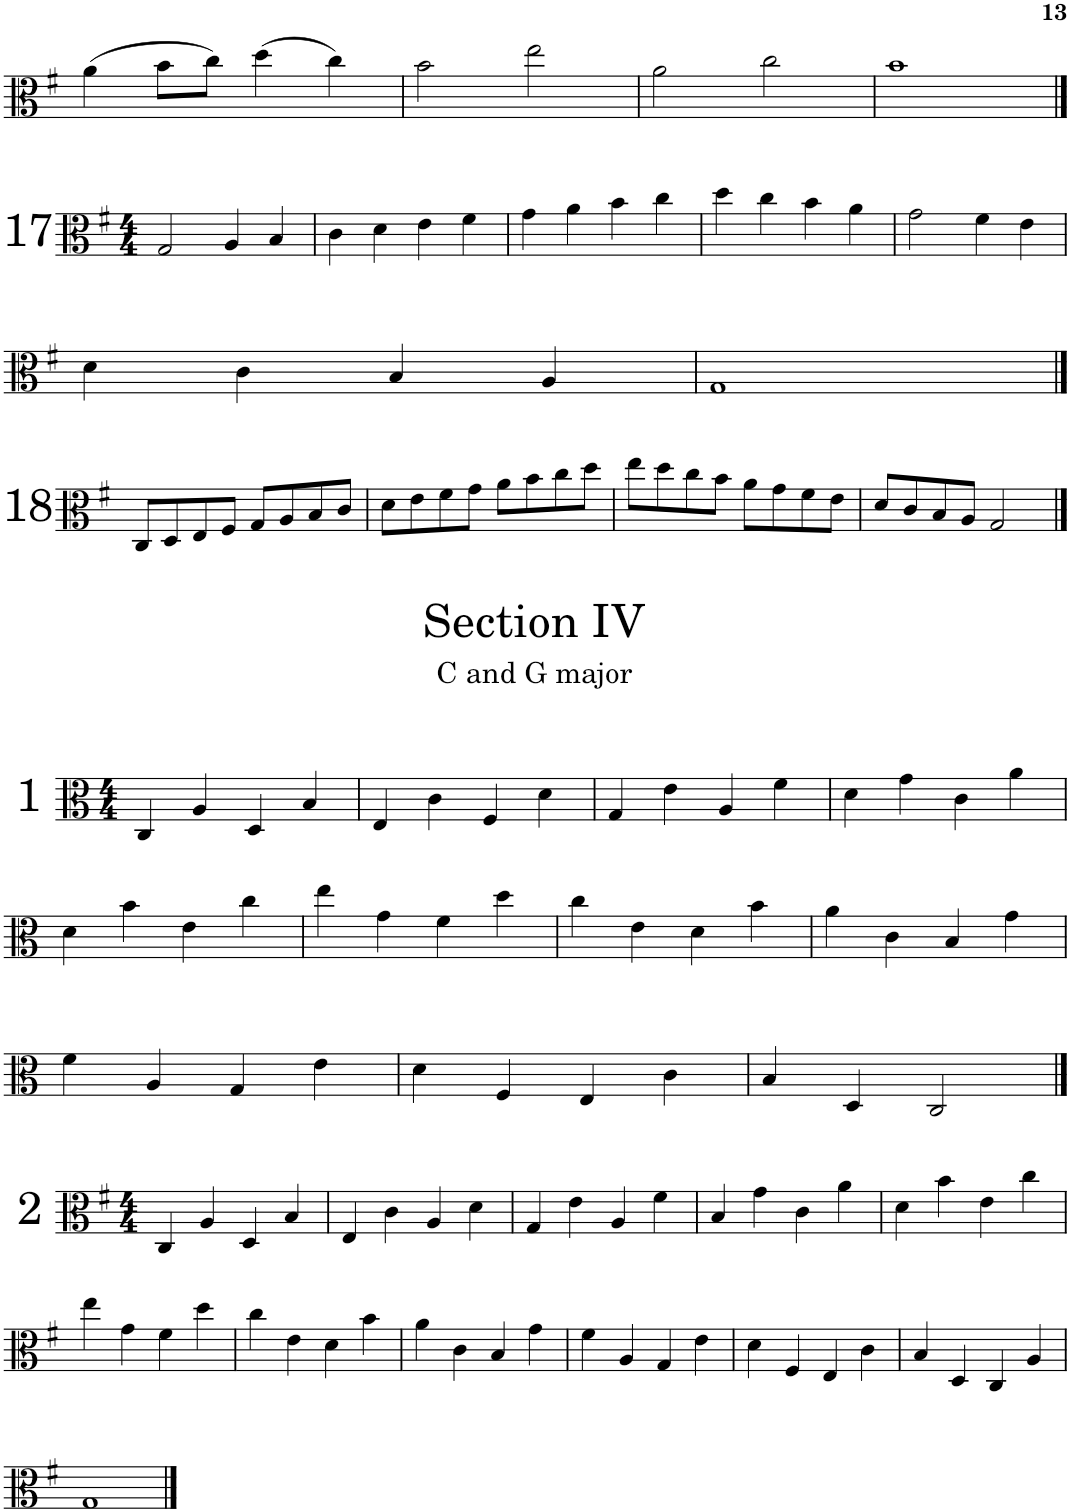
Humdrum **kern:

**kern
*part1
*staff1
*I"Piano
*I'Pno
!!LO:PB:g=z
*clefC3
*k[f#]
*M4/4
=7
(4a\
8b\L
8cc\J)
(4dd\
4cc\)
=8
2b\
2ee\
=9
2a\
2cc\
=10
1b
!!LO:LB:g=z
==1
*M4/4
2G/
4A/
4B/
=2
4c\
4d\
4e\
4f#\
=3
4g\
4a\
4b\
4cc\
=4
4dd\
4cc\
4b\
4a\
=5
2g\
4f#\
4e\
!!LO:LB:g=z
=6
4d\
4c\
4B/
4A/
=7
1G
!!LO:LB:g=z
==1
8C/L
8D/
8E/
8F#/J
8G/L
8A/
8B/
8c/J
=2
8d\L
8e\
8f#\
8g\J
8a\L
8b\
8cc\
8dd\J
=3
8ee\L
8dd\
8cc\
8b\J
8a\L
8g\
8f#\
8e\J
=4
8d/L
8c/
8B/
8A/J
2G/
!!LO:LB:g=z
==1
*k[]
*M4/4
4C/
4A/
4D/
4B/
=2
4E/
4c\
4F/
4d\
=3
4G/
4e\
4A/
4f\
=4
4d\
4g\
4c\
4a\
!!LO:LB:g=z
=5
4d\
4b\
4e\
4cc\
=6
4ee\
4g\
4f\
4dd\
=7
4cc\
4e\
4d\
4b\
=8
4a\
4c\
4B/
4g\
!!LO:LB:g=z
=9
4f\
4A/
4G/
4e\
=10
4d\
4F/
4E/
4c\
=11
4B/
4D/
2C/
!!LO:LB:g=z
==1
*k[f#]
*M4/4
4C/
4A/
4D/
4B/
=2
4E/
4c\
4A/
4d\
=3
4G/
4e\
4A/
4f#\
=4
4B/
4g\
4c\
4a\
=5
4d\
4b\
4e\
4cc\
!!LO:LB:g=z
=6
4ee\
4g\
4f#\
4dd\
=7
4cc\
4e\
4d\
4b\
=8
4a\
4c\
4B/
4g\
=9
4f#\
4A/
4G/
4e\
=10
4d\
4F#/
4E/
4c\
=11
4B/
4D/
4C/
4A/
!!LO:LB:g=z
=12
1G
==
*-
